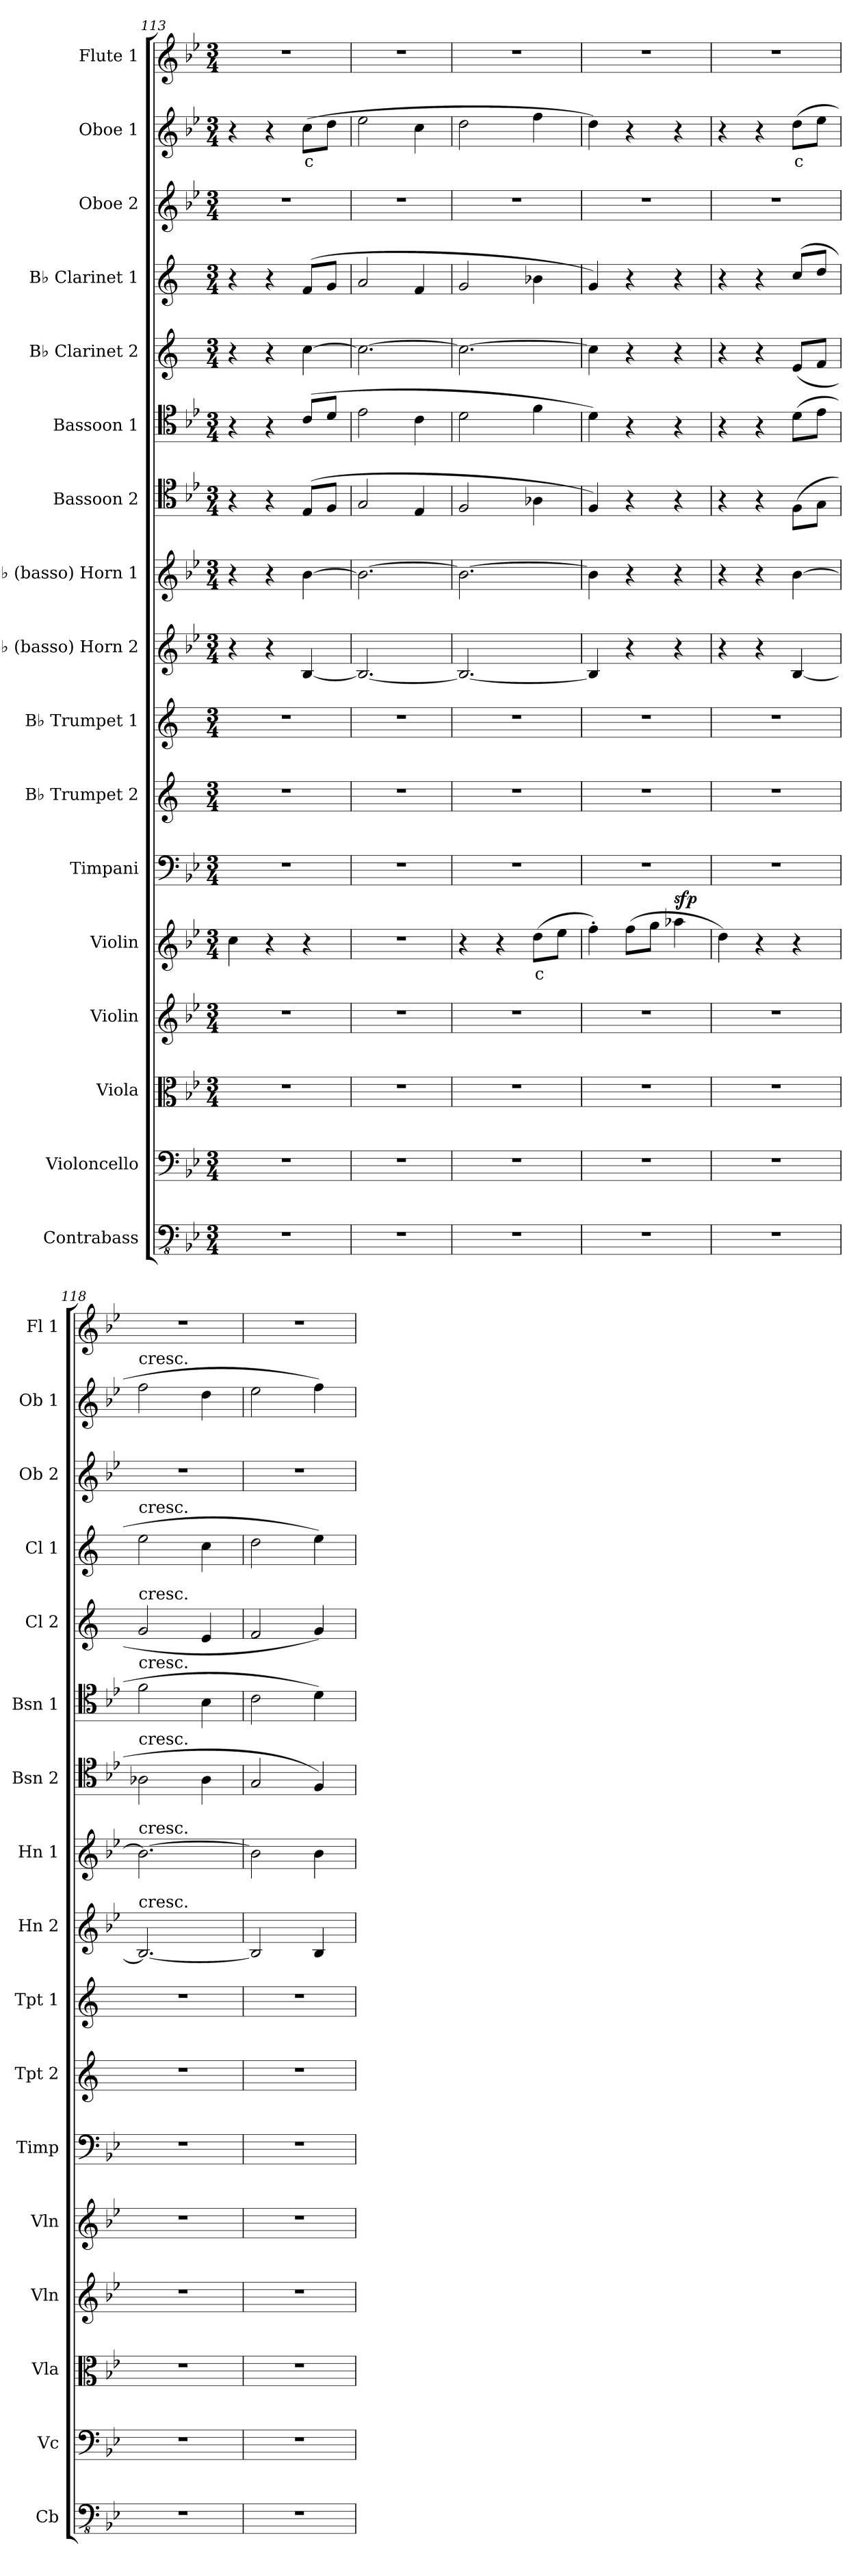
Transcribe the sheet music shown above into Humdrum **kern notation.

**kern	**kern	**kern	**kern	**kern	**text	**dynam	**kern	**kern	**kern	**kern	**kern	**kern	**kern	**kern	**kern	**kern	**kern	**text	**kern
*part17	*part16	*part15	*part14	*part13	*part13	*part13	*part12	*part11	*part10	*part9	*part8	*part7	*part6	*part5	*part4	*part3	*part2	*part2	*part1
*staff17	*staff16	*staff15	*staff14	*staff13	*staff13	*staff13	*staff12	*staff11	*staff10	*staff9	*staff8	*staff7	*staff6	*staff5	*staff4	*staff3	*staff2	*staff2	*staff1
*I"Contrabass	*I"Violoncello	*I"Viola	*I"Violin	*I"Violin	*	*	*I"Timpani	*I"B♭ Trumpet 2	*I"B♭ Trumpet 1	*I"B♭ (basso) Horn 2	*I"B♭ (basso) Horn 1	*I"Bassoon 2	*I"Bassoon 1	*I"B♭ Clarinet 2	*I"B♭ Clarinet 1	*I"Oboe 2	*I"Oboe 1	*	*I"Flute 1
*I'Cb	*I'Vc	*I'Vla	*I'Vln	*I'Vln	*	*	*I'Timp	*I'Tpt 2	*I'Tpt 1	*I'Hn 2	*I'Hn 1	*I'Bsn 2	*I'Bsn 1	*I'Cl 2	*I'Cl 1	*I'Ob 2	*I'Ob 1	*	*I'Fl 1
*clefFv4	*clefF4	*clefC3	*clefG2	*clefG2	*	*	*clefF4	*clefG2	*clefG2	*clefG2	*clefG2	*clefC4	*clefC4	*clefG2	*clefG2	*clefG2	*clefG2	*	*clefG2
*	*	*	*	*	*	*	*	*ITrd1c2	*ITrd1c2	*ITrd8c14	*ITrd8c14	*	*	*ITrd1c2	*ITrd1c2	*	*	*	*
*k[b-e-]	*k[b-e-]	*k[b-e-]	*k[b-e-]	*k[b-e-]	*	*	*k[b-e-]	*k[b-e-]	*k[b-e-]	*k[b-e-]	*k[b-e-]	*k[b-e-]	*k[b-e-]	*k[b-e-]	*k[b-e-]	*k[b-e-]	*k[b-e-]	*	*k[b-e-]
*M3/4	*M3/4	*M3/4	*M3/4	*M3/4	*	*	*M3/4	*M3/4	*M3/4	*M3/4	*M3/4	*M3/4	*M3/4	*M3/4	*M3/4	*M3/4	*M3/4	*	*M3/4
=113	=113	=113	=113	=113	=113	=113	=113	=113	=113	=113	=113	=113	=113	=113	=113	=113	=113	=113	=113
2.r	2.r	2.r	2.r	4cc\	.	.	2.r	2.r	2.r	4r	4r	4r	4r	4r	4r	2.r	4r	.	2.r
.	.	.	.	4r	.	.	.	.	.	4r	4r	4r	4r	4r	4r	.	4r	.	.
!	!	!	!	!	!	!	!	!	!	!	!	!	!	!	!	!	!	!LO:LY:b:color=#FF0000	!
.	.	.	.	4r	.	.	.	.	.	[4BB-/	[4B-\	(8E-/L	(8c/L	[4b-\	(8e-/L	.	(8cc\L	c	.
.	.	.	.	.	.	.	.	.	.	.	.	8F/J	8d/J	.	8f/J	.	8dd\J	.	.
=114	=114	=114	=114	=114	=114	=114	=114	=114	=114	=114	=114	=114	=114	=114	=114	=114	=114	=114	=114
2.r	2.r	2.r	2.r	2.r	.	.	2.r	2.r	2.r	2.BB-/_	2.B-\_	2G/	2e-\	2.b-\_	2g/	2.r	2ee-\	.	2.r
.	.	.	.	.	.	.	.	.	.	.	.	4E-/	4c\	.	4e-/	.	4cc\	.	.
=115	=115	=115	=115	=115	=115	=115	=115	=115	=115	=115	=115	=115	=115	=115	=115	=115	=115	=115	=115
2.r	2.r	2.r	2.r	4r	.	.	2.r	2.r	2.r	2.BB-/_	2.B-\_	2F/	2d\	2.b-\_	2f/	2.r	2dd\	.	2.r
.	.	.	.	4r	.	.	.	.	.	.	.	.	.	.	.	.	.	.	.
!	!	!	!	!	!LO:LY:b:color=#FF0000	!	!	!	!	!	!	!	!	!	!	!	!	!	!
.	.	.	.	(8dd\L	c	.	.	.	.	.	.	4A-X\	4f\	.	4a-X\	.	4ff\	.	.
.	.	.	.	8ee-\J	.	.	.	.	.	.	.	.	.	.	.	.	.	.	.
!!LO:PB:g=z
=116	=116	=116	=116	=116	=116	=116	=116	=116	=116	=116	=116	=116	=116	=116	=116	=116	=116	=116	=116
2.r	2.r	2.r	2.r	4ff'\)	.	.	2.r	2.r	2.r	4BB-/]	4B-\]	4F/)	4d\)	4b-\]	4f/)	2.r	4dd\)	.	2.r
.	.	.	.	(8ff\L	.	.	.	.	.	4r	4r	4r	4r	4r	4r	.	4r	.	.
.	.	.	.	8gg\J	.	.	.	.	.	.	.	.	.	.	.	.	.	.	.
!	!	!	!	!	!	!LO:DY:b	!	!	!	!	!	!	!	!	!	!	!	!	!
.	.	.	.	4aa-X\	.	sfp	.	.	.	4r	4r	4r	4r	4r	4r	.	4r	.	.
=117	=117	=117	=117	=117	=117	=117	=117	=117	=117	=117	=117	=117	=117	=117	=117	=117	=117	=117	=117
2.r	2.r	2.r	2.r	4dd\)	.	.	2.r	2.r	2.r	4r	4r	4r	4r	4r	4r	2.r	4r	.	2.r
.	.	.	.	4r	.	.	.	.	.	4r	4r	4r	4r	4r	4r	.	4r	.	.
!	!	!	!	!	!	!	!	!	!	!	!	!	!	!	!	!	!	!LO:LY:b:color=#FF0000	!
.	.	.	.	4r	.	.	.	.	.	[4BB-/	[4B-\	(8F\L	(8d\L	(8d/L	(8b-/L	.	(8dd\L	c	.
.	.	.	.	.	.	.	.	.	.	.	.	8G\J	8e-\J	8e-/J	8cc/J	.	8ee-\J	.	.
=118	=118	=118	=118	=118	=118	=118	=118	=118	=118	=118	=118	=118	=118	=118	=118	=118	=118	=118	=118
!	!	!	!	!	!	!	!	!	!	!	!	!	!	!	!	!	!LO:TX:a:t=cresc.	!	!
!	!	!	!	!	!	!	!	!	!	!	!	!	!	!	!LO:TX:a:t=cresc.	!	!	!	!
!	!	!	!	!	!	!	!	!	!	!	!	!	!	!LO:TX:a:t=cresc.	!	!	!	!	!
!	!	!	!	!	!	!	!	!	!	!	!	!	!LO:TX:a:t=cresc.	!	!	!	!	!	!
!	!	!	!	!	!	!	!	!	!	!	!	!LO:TX:a:t=cresc.	!	!	!	!	!	!	!
!	!	!	!	!	!	!	!	!	!	!	!LO:TX:a:t=cresc.	!	!	!	!	!	!	!	!
!	!	!	!	!	!	!	!	!	!	!LO:TX:a:t=cresc.	!	!	!	!	!	!	!	!	!
2.r	2.r	2.r	2.r	2.r	.	.	2.r	2.r	2.r	2.BB-/_	2.B-\_	2A-X\	2f\	2f/	2dd\	2.r	2ff\	.	2.r
.	.	.	.	.	.	.	.	.	.	.	.	4A-\	4B-\	4d/	4b-\	.	4dd\	.	.
=119	=119	=119	=119	=119	=119	=119	=119	=119	=119	=119	=119	=119	=119	=119	=119	=119	=119	=119	=119
2.r	2.r	2.r	2.r	2.r	.	.	2.r	2.r	2.r	2BB-/]	2B-\]	2G/	2c\	2e-/	2cc\	2.r	2ee-\	.	2.r
.	.	.	.	.	.	.	.	.	.	4BB-/	4B-\	4F/)	4d\)	4f/)	4dd\)	.	4ff\)	.	.
=	=	=	=	=	=	=	=	=	=	=	=	=	=	=	=	=	=	=	=
*-	*-	*-	*-	*-	*-	*-	*-	*-	*-	*-	*-	*-	*-	*-	*-	*-	*-	*-	*-
